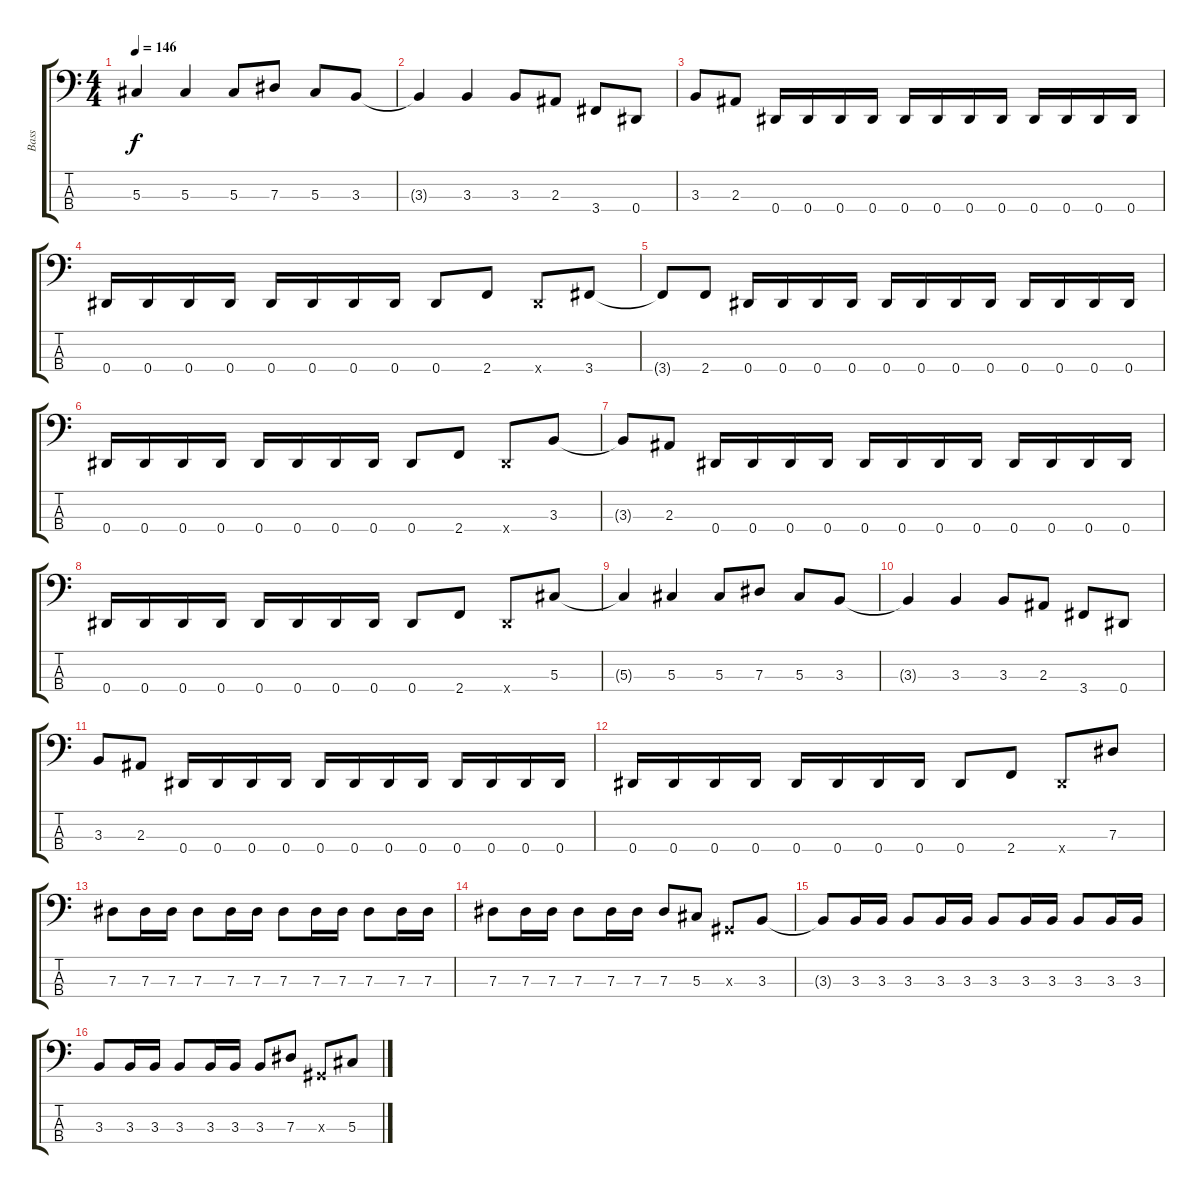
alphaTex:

\track ("Bass" "Bass") {instrument electricbassfinger}
\staff {score tabs}
\tuning (Gb2 Db2 Ab1 Eb1) {hide}
\ts (4 4)
\tempo 146
\clef f4
\ks c
5.3{t}.4{dy f} 5.3.4 5.3.8 7.3.8 5.3.8 3.3.8 |
3.3{t}.4 3.3.4 3.3.8 2.3.8 3.4.8 0.4.8 |
3.3.8 2.3.8 0.4.16 0.4.16 0.4.16 0.4.16 0.4.16 0.4.16 0.4.16 0.4.16 0.4.16 0.4.16 0.4.16 0.4.16 |
0.4.16 0.4.16 0.4.16 0.4.16 0.4.16 0.4.16 0.4.16 0.4.16 0.4.8 2.4.8 0.4{x}.8 3.4.8 |
3.4{t}.8 2.4.8 0.4.16 0.4.16 0.4.16 0.4.16 0.4.16 0.4.16 0.4.16 0.4.16 0.4.16 0.4.16 0.4.16 0.4.16 |
0.4.16 0.4.16 0.4.16 0.4.16 0.4.16 0.4.16 0.4.16 0.4.16 0.4.8 2.4.8 0.4{x}.8 3.3.8 |
3.3{t}.8 2.3.8 0.4.16 0.4.16 0.4.16 0.4.16 0.4.16 0.4.16 0.4.16 0.4.16 0.4.16 0.4.16 0.4.16 0.4.16 |
0.4.16 0.4.16 0.4.16 0.4.16 0.4.16 0.4.16 0.4.16 0.4.16 0.4.8 2.4.8 0.4{x}.8 5.3.8 |
5.3{t}.4 5.3.4 5.3.8 7.3.8 5.3.8 3.3.8 |
3.3{t}.4 3.3.4 3.3.8 2.3.8 3.4.8 0.4.8 |
3.3.8 2.3.8 0.4.16 0.4.16 0.4.16 0.4.16 0.4.16 0.4.16 0.4.16 0.4.16 0.4.16 0.4.16 0.4.16 0.4.16 |
0.4.16 0.4.16 0.4.16 0.4.16 0.4.16 0.4.16 0.4.16 0.4.16 0.4.8 2.4.8 0.4{x}.8 7.3.8 |
7.3.8 7.3.16 7.3.16 7.3.8 7.3.16 7.3.16 7.3.8 7.3.16 7.3.16 7.3.8 7.3.16 7.3.16 |
7.3.8 7.3.16 7.3.16 7.3.8 7.3.16 7.3.16 7.3.8 5.3.8 0.3{x}.8 3.3.8 |
3.3{t}.8 3.3.16 3.3.16 3.3.8 3.3.16 3.3.16 3.3.8 3.3.16 3.3.16 3.3.8 3.3.16 3.3.16 |
3.3.8 3.3.16 3.3.16 3.3.8 3.3.16 3.3.16 3.3.8 7.3.8 0.3{x}.8 5.3.8
